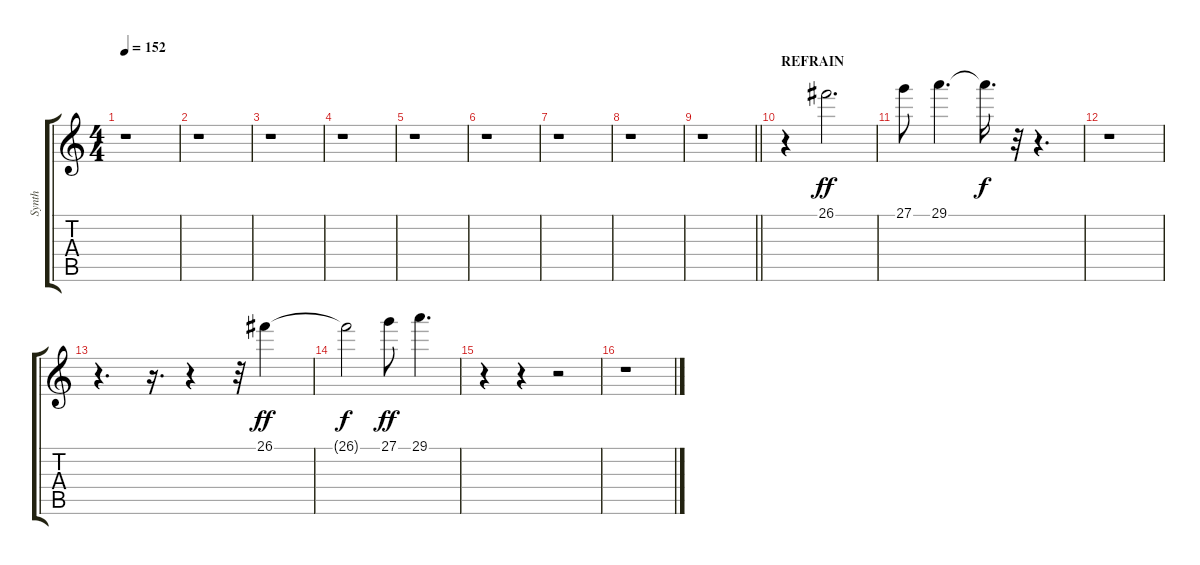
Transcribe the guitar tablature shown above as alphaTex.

\track ("Synth" "Synth") {instrument pad3polysynth}
\staff {score tabs}
\tuning (E4 B3 G3 D3 A2 E2) {hide}
\ts (4 4)
\tempo 152
\clef g2
\ks c
r.1{dy ff} |
r.1 |
r.1 |
r.1 |
r.1 |
r.1 |
r.1 |
r.1 |
\barLineRight lightlight
r.1 |
\section ("" "REFRAIN")
r.4 26.1.2{d} |
27.1.8 29.1.4{d} 29.1{t}.16{d dy f} r.32 r.4{d} |
r.1 |
r.4{d} r.16{d} r.4 r.32 26.1.4{dy ff} |
26.1{t}.2{dy f} 27.1.8{dy ff} 29.1.4{d} |
r.4 r.4 r.2 |
r.1
